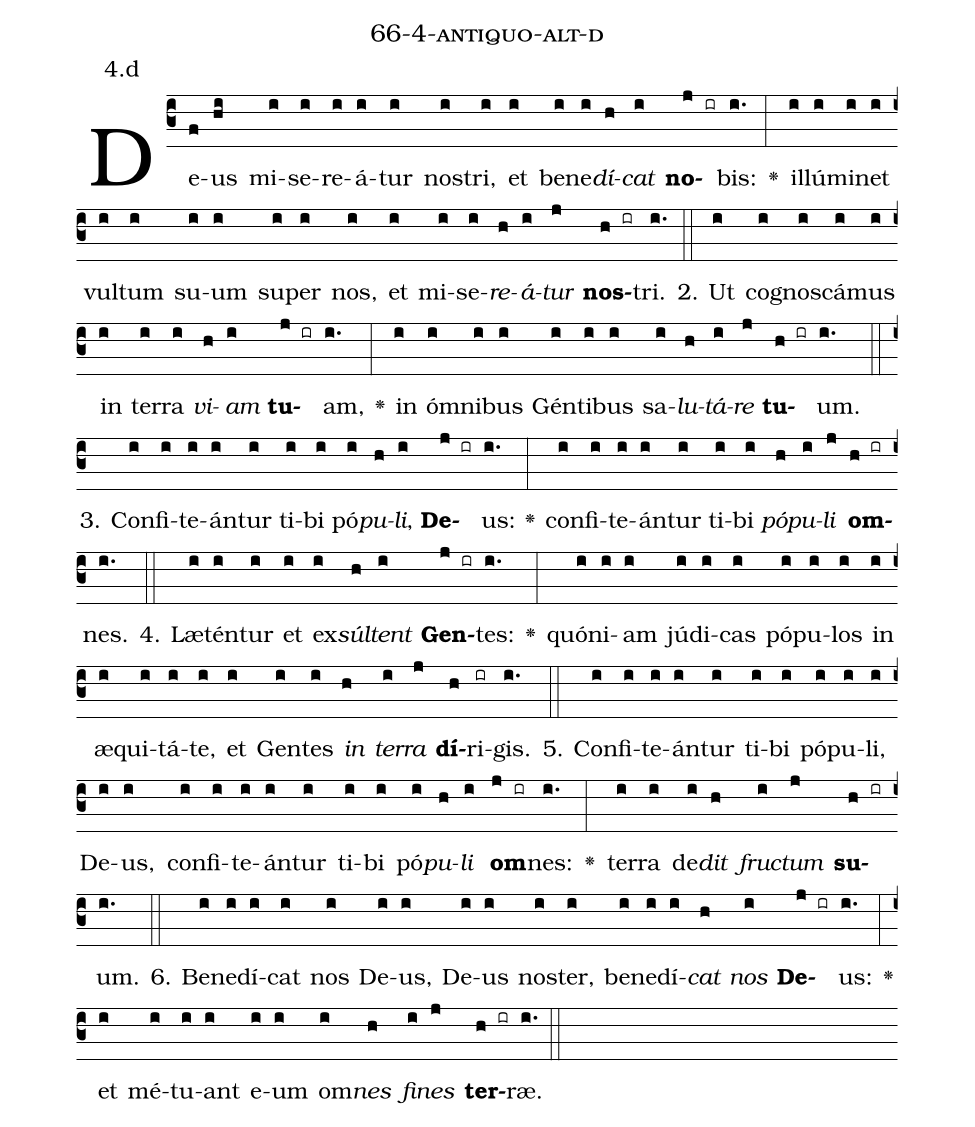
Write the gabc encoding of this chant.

name: 66-4-antiquo-alt-d;
annotation: 4.d;
%%
(c3)De(f)us(hi) mi(i)se(i)re(i)á(i)tur(i) nos(i)tri,(i) et(i) be(i)ne(i)<i>dí</i>(h)<i>cat</i>(i) <b>no</b>(j ir)bis:(i.) <v>\greheightstar</v>(:) il(i)lú(i)mi(i)net(i) vul(i)tum(i) su(i)um(i) su(i)per(i) nos,(i) et(i) mi(i)se(i)<i>re</i>(h)<i>á</i>(i)<i>tur</i>(j) <b>nos</b>(h ir)tri.(i.) (::)
2. Ut(i) co(i)gnos(i)cá(i)mus(i) in(i) ter(i)ra(i) <i>vi</i>(h)<i>am</i>(i) <b>tu</b>(j ir)am,(i.) <v>\greheightstar</v>(:) in(i) óm(i)ni(i)bus(i) Gén(i)ti(i)bus(i) sa(i)<i>lu</i>(h)<i>tá</i>(i)<i>re</i>(j) <b>tu</b>(h ir)um.(i.) (::)
3. Con(i)fi(i)te(i)án(i)tur(i) ti(i)bi(i) pó(i)<i>pu</i>(h)<i>li</i>,(i) <b>De</b>(j ir)us:(i.) <v>\greheightstar</v>(:) con(i)fi(i)te(i)án(i)tur(i) ti(i)bi(i) <i>pó</i>(h)<i>pu</i>(i)<i>li</i>(j) <b>om</b>(h ir)nes.(i.) (::)
4. Læ(i)tén(i)tur(i) et(i) ex(i)<i>súl</i>(h)<i>tent</i>(i) <b>Gen</b>(j ir)tes:(i.) <v>\greheightstar</v>(:) quón(i)i(i)am(i) jú(i)di(i)cas(i) pó(i)pu(i)los(i) in(i) æ(i)qui(i)tá(i)te,(i) et(i) Gen(i)tes(i) <i>in</i>(h) <i>ter</i>(i)<i>ra</i>(j) <b>dí</b>(h)ri(ir)gis.(i.) (::)
5. Con(i)fi(i)te(i)án(i)tur(i) ti(i)bi(i) pó(i)pu(i)li,(i) De(i)us,(i) con(i)fi(i)te(i)án(i)tur(i) ti(i)bi(i) pó(i)<i>pu</i>(h)<i>li</i>(i) <b>om</b>(j ir)nes:(i.) <v>\greheightstar</v>(:) ter(i)ra(i) de(i)<i>dit</i>(h) <i>fruc</i>(i)<i>tum</i>(j) <b>su</b>(h ir)um.(i.) (::)
6. Be(i)ne(i)dí(i)cat(i) nos(i) De(i)us,(i) De(i)us(i) nos(i)ter,(i) be(i)ne(i)dí(i)<i>cat</i>(h) <i>nos</i>(i) <b>De</b>(j ir)us:(i.) <v>\greheightstar</v>(:) et(i) mé(i)tu(i)ant(i) e(i)um(i) om(i)<i>nes</i>(h) <i>fi</i>(i)<i>nes</i>(j) <b>ter</b>(h ir)ræ.(i.) (::)
